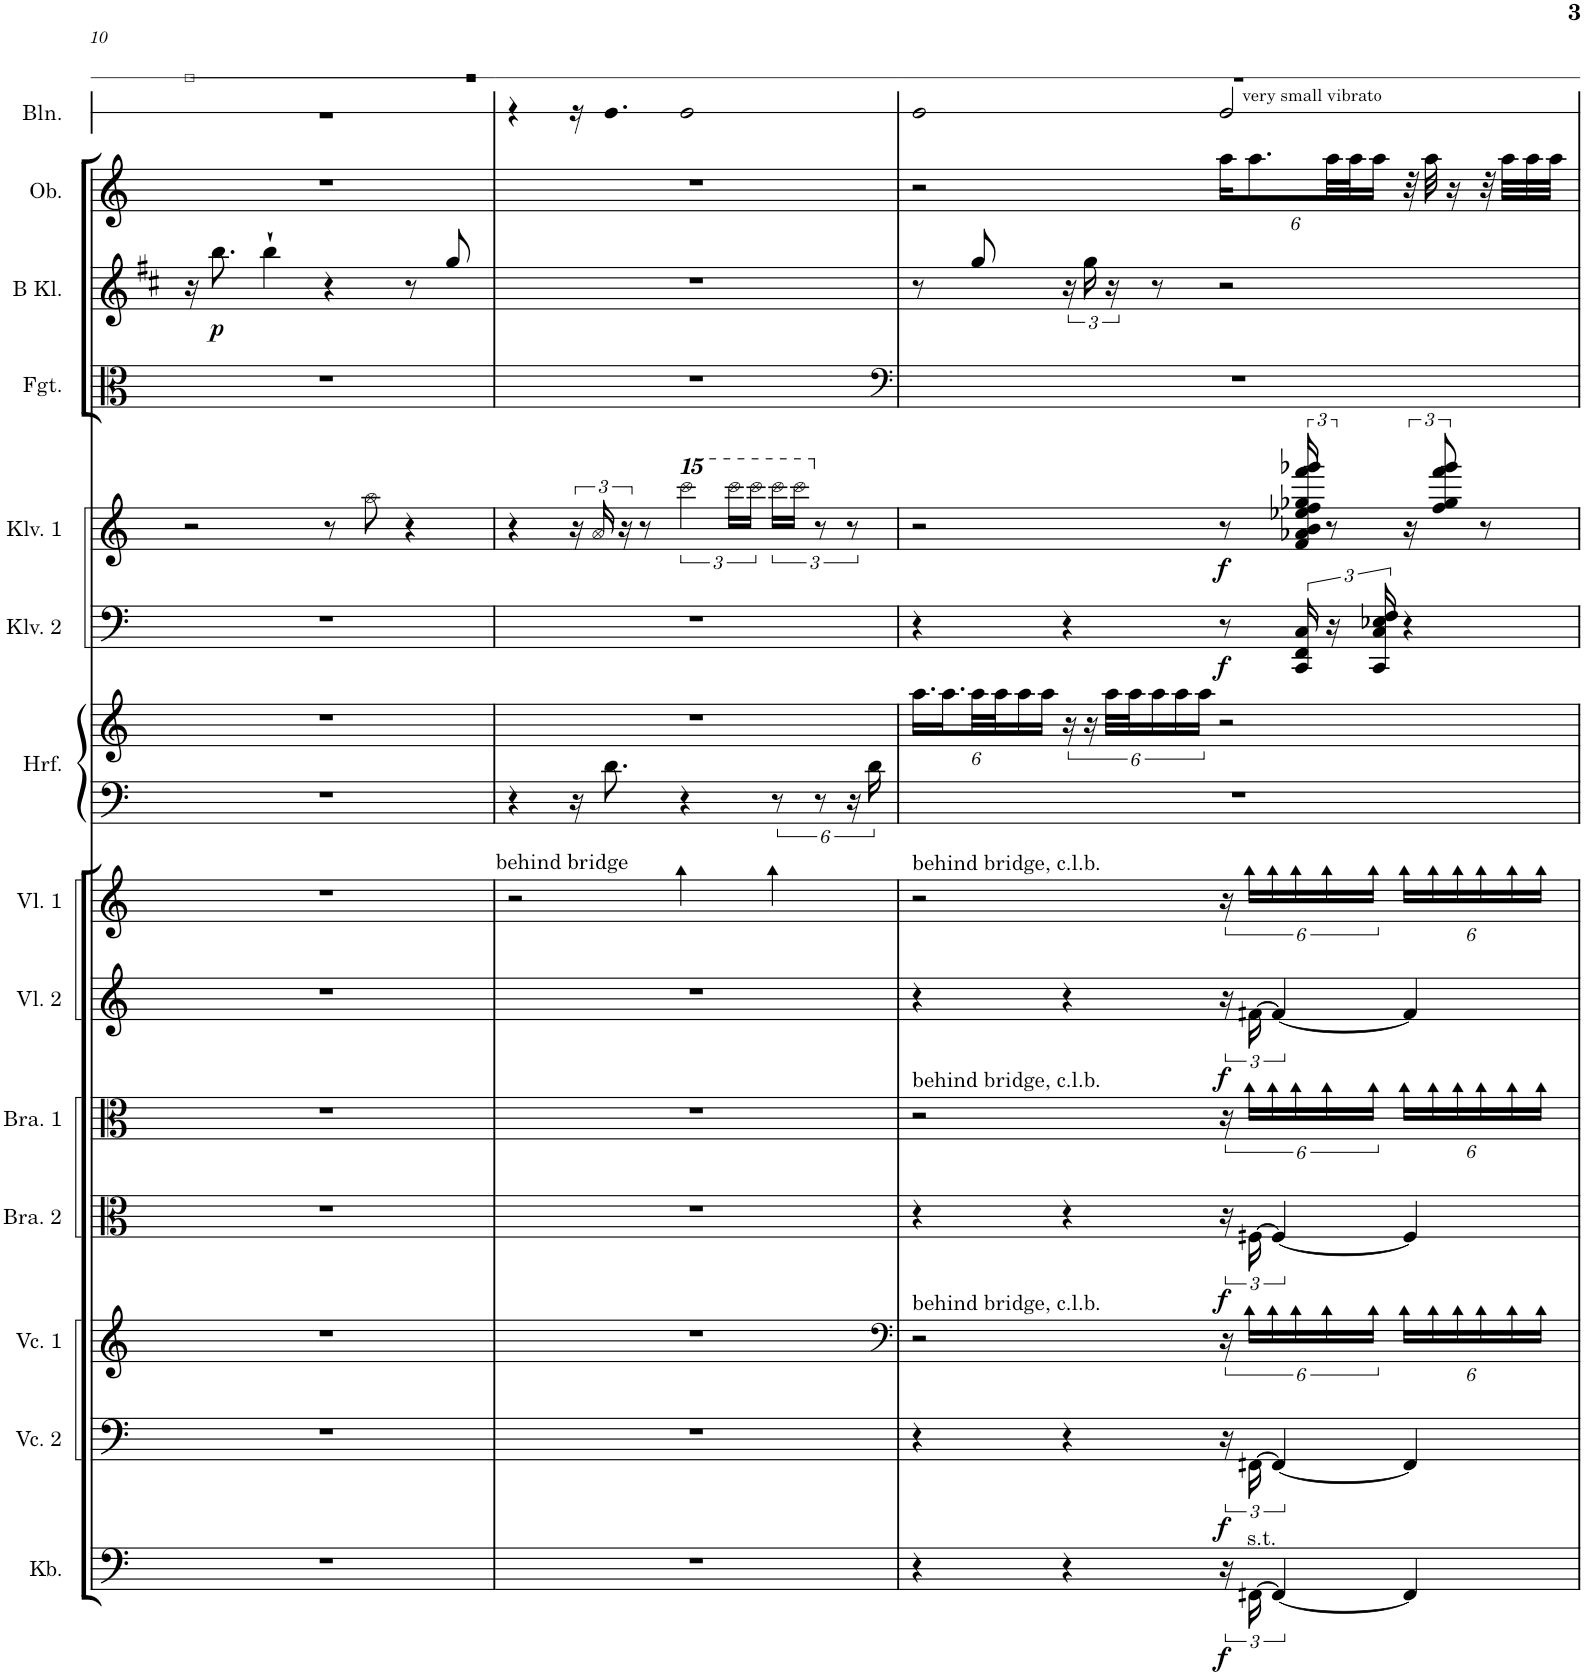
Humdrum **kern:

**kern	**dynam	**kern	**dynam	**kern	**kern	**dynam	**kern	**kern	**dynam	**kern	**kern	**kern	**kern	**kern	**dynam	**kern	**kern	**dynam	**kern	**kern	**kern
*part14	*part14	*part13	*part13	*part12	*part11	*part11	*part10	*part9	*part9	*part8	*part7	*part7	*part6	*part6	*part6	*part5	*part4	*part4	*part3	*part2	*part1
*staff16	*staff16	*staff15	*staff15	*staff14	*staff13	*staff13	*staff12	*staff11	*staff11	*staff10	*staff9	*staff8	*staff7	*staff6	*staff6/7	*staff5	*staff4	*staff4	*staff3	*staff2	*staff1
*I"Kontrabass	*	*I"Violoncello 2	*	*I"Violoncello 1	*I"Bratsche 2	*	*I"Bratsche 1	*I"Violine 2	*	*I"Violine 1	*I"Harfe	*	*I"Klavier 1	*	*	*I"Fagott	*I"Klarinette in B	*	*I"Oboe	*I"Ballon	*I"atmen
*I'Kb.	*	*I'Vc. 2	*	*I'Vc. 1	*I'Bra. 2	*	*I'Bra. 1	*I'Vl. 2	*	*I'Vl. 1	*I'Hrf.	*	*I'Klv. 1	*	*	*I'Fgt.	*	*	*I'Ob.	*I'Bln.	*
!!LO:PB:g=z
*clefF4	*	*clefF4	*	*clefG2	*clefC3	*	*clefC3	*clefG2	*	*clefG2	*clefF4	*clefG2	*clefF4	*clefG2	*	*clefC3	*clefG2	*	*clefG2	*clefG2	*clefG2
*Trd7c12	*	*	*	*	*	*	*	*	*	*	*	*	*	*	*	*	*Trd1c2	*	*	*Trd-7c-12	*
*k[]	*	*k[]	*	*k[]	*k[]	*	*k[]	*k[]	*	*k[]	*k[]	*k[]	*k[]	*k[]	*	*k[]	*k[f#c#]	*	*k[]	*k[]	*k[]
*M4/4	*	*M4/4	*	*M4/4	*M4/4	*	*M4/4	*M4/4	*	*M4/4	*M4/4	*M4/4	*M4/4	*M4/4	*	*M4/4	*M4/4	*	*M4/4	*M4/4	*M4/4
=10	=10	=10	=10	=10	=10	=10	=10	=10	=10	=10	=10	=10	=10	=10	=10	=10	=10	=10	=10	=10	=10
1r	.	1r	.	1r	1r	.	1r	1r	.	1r	1r	1r	1r	2r	.	1r	16r	.	1r	1r	2.ff
!	!	!	!	!	!	!	!	!	!	!	!	!	!	!	!	!	!	!LO:DY:b	!	!	!
.	.	.	.	.	.	.	.	.	.	.	.	.	.	.	.	.	8.bb\	p	.	.	.
.	.	.	.	.	.	.	.	.	.	.	.	.	.	.	.	.	4bb`\	.	.	.	.
.	.	.	.	.	.	.	.	.	.	.	.	.	.	8r	.	.	4r	.	.	.	.
.	.	.	.	.	.	.	.	.	.	.	.	.	.	8aa`\	.	.	.	.	.	.	.
.	.	.	.	.	.	.	.	.	.	.	.	.	.	4r	.	.	8r	.	.	.	8.ffL
.	.	.	.	.	.	.	.	.	.	.	.	.	.	.	.	.	8gg/	.	.	.	.
.	.	.	.	.	.	.	.	.	.	.	.	.	.	.	.	.	.	.	.	.	16ffJk
=11-	=11-	=11-	=11-	=11-	=11-	=11-	=11-	=11-	=11-	=11-	=11-	=11-	=11-	=11-	=11-	=11-	=11-	=11-	=11-	=11-	=11-
!	!	!	!	!	!	!	!	!	!	!LO:TX:a:t=behind bridge	!	!	!	!	!	!	!	!	!	!	!
1r	.	1r	.	1r	1r	.	1r	1r	.	2r	4r	1r	1r	4r	.	1r	1r	.	1r	4r	1ff
.	.	.	.	.	.	.	.	.	.	.	16r	.	.	24r	.	.	.	.	.	16r	.
.	.	.	.	.	.	.	.	.	.	.	.	.	.	24a/	.	.	.	.	.	.	.
.	.	.	.	.	.	.	.	.	.	.	8.d\	.	.	.	.	.	.	.	.	[8.ff	.
.	.	.	.	.	.	.	.	.	.	.	.	.	.	24r	.	.	.	.	.	.	.
.	.	.	.	.	.	.	.	.	.	.	.	.	.	8r	.	.	.	.	.	.	.
*	*	*	*	*	*	*	*	*	*	*	*	*	*	*15ma	*	*	*	*	*	*	*
.	.	.	.	.	.	.	.	.	.	4aaaa\	4r	.	.	6ccccc\	.	.	.	.	.	2ff_	.
.	.	.	.	.	.	.	.	.	.	.	.	.	.	24ccccc\LL	.	.	.	.	.	.	.
.	.	.	.	.	.	.	.	.	.	.	.	.	.	24ccccc\JJ	.	.	.	.	.	.	.
.	.	.	.	.	.	.	.	.	.	4aaaa\	12r	.	.	24ccccc\LL	.	.	.	.	.	.	.
.	.	.	.	.	.	.	.	.	.	.	.	.	.	24ccccc\JJ	.	.	.	.	.	.	.
*	*	*	*	*	*	*	*	*	*	*	*	*	*	*X15ma	*	*	*	*	*	*	*
.	.	.	.	.	.	.	.	.	.	.	12r	.	.	12r	.	.	.	.	.	.	.
.	.	.	.	.	.	.	.	.	.	.	24r	.	.	12r	.	.	.	.	.	.	.
.	.	.	.	.	.	.	.	.	.	.	24d\	.	.	.	.	.	.	.	.	.	.
=12-	=12-	=12-	=12-	=12-	=12-	=12-	=12-	=12-	=12-	=12-	=12-	=12-	=12-	=12-	=12-	=12-	=12-	=12-	=12-	=12-	=12-
*	*	*	*	*clefF4	*	*	*	*	*	*	*	*	*	*	*	*clefF4	*	*	*	*	*
*	*	*	*	*	*	*	*	*	*	*	*	*Xbrackettup	*	*	*	*	*	*	*	*	*
!	!	!	!	!	!	!	!	!	!	!LO:TX:a:t=behind bridge, c.l.b.	!	!	!	!	!	!	!	!	!	!	!
!	!	!	!	!	!	!	!LO:TX:a:t=behind bridge, c.l.b.	!	!	!	!	!	!	!	!	!	!	!	!	!	!
!	!	!	!	!LO:TX:a:t=behind bridge, c.l.b.	!	!	!	!	!	!	!	!	!	!	!	!	!	!	!	!	!
4r	.	4r	.	2r	4r	.	2r	4r	.	2r	1r	24.aa\LL	4r	2r	.	1r	8r	.	2r	2ff_	1r
.	.	.	.	.	.	.	.	.	.	.	.	24.aa\	.	.	.	.	.	.	.	.	.
.	.	.	.	.	.	.	.	.	.	.	.	48aa\L	.	.	.	.	8gg/	.	.	.	.
.	.	.	.	.	.	.	.	.	.	.	.	48aa\J	.	.	.	.	.	.	.	.	.
.	.	.	.	.	.	.	.	.	.	.	.	24aa\	.	.	.	.	.	.	.	.	.
.	.	.	.	.	.	.	.	.	.	.	.	24aa\JJ	.	.	.	.	.	.	.	.	.
*	*	*	*	*	*	*	*	*	*	*	*	*brackettup	*	*	*	*	*	*	*	*	*
4r	.	4r	.	.	4r	.	.	4r	.	.	.	24r	4r	.	.	.	24r	.	.	.	.
.	.	.	.	.	.	.	.	.	.	.	.	24r	.	.	.	.	24gg\	.	.	.	.
.	.	.	.	.	.	.	.	.	.	.	.	48aa\LLL	.	.	.	.	24r	.	.	.	.
.	.	.	.	.	.	.	.	.	.	.	.	48aa\J	.	.	.	.	.	.	.	.	.
.	.	.	.	.	.	.	.	.	.	.	.	24aa\	.	.	.	.	8r	.	.	.	.
.	.	.	.	.	.	.	.	.	.	.	.	24aa\	.	.	.	.	.	.	.	.	.
.	.	.	.	.	.	.	.	.	.	.	.	24aa\JJ	.	.	.	.	.	.	.	.	.
*	*	*	*	*	*	*	*	*	*	*	*	*	*	*	*	*	*	*	*Xbrackettup	*	*
!	!	!	!	!	!	!	!	!	!	!	!	!	!	!	!	!	!	!	!	!LO:TX:a:t=very small vibrato	!
!	!LO:DY:b	!	!LO:DY:b	!	!	!LO:DY:b	!	!	!LO:DY:b	!	!	!	!	!	!LO:DY:b=2	!	!	!	!	!	!
!	!	!	!	!	!	!	!	!	!	!	!	!	!	!	!LO:DY:n=1:b	!	!	!	!	!	!
24r	f	24r	f	24r	24r	f	24r	24r	f	24r	.	2r	8r	8r	f f	.	2r	.	24aa\KL	2ff/_	.
!LO:TX:a:t=s.t.	!	!	!	!	!	!	!	!	!	!	!	!	!	!	!	!	!	!	!	!	!
[24FFn\	.	[24FFn\	.	24c\LL	[24Fn\	.	24b\LL	[24fn\	.	24aa`\LL	.	.	.	.	.	.	.	.	12.aa\	.	.
6FFn/_	.	6FFn/_	.	24c\	6Fn/_	.	24b\	6fn/_	.	24aa`\	.	.	.	.	.	.	.	.	.	.	.
.	.	.	.	24c\	.	.	24b\	.	.	24aa`\	.	.	24CC/ 24FF/ 24C/	24f/ 24a-X/ 24b/ 24ee-X/ 24ff/ 24gg-X/ 24fff/ 24ggg-X/	.	.	.	.	.	.	.
.	.	.	.	24c\	.	.	24b\	.	.	24aa`\	.	.	24r	8r	.	.	.	.	48aa\LL	.	.
.	.	.	.	.	.	.	.	.	.	.	.	.	.	.	.	.	.	.	48aa\J	.	.
.	.	.	.	24c\JJ	.	.	24b\JJ	.	.	24aa`\JJ	.	.	24CC/ 24C/ 24E-X/ 24F/	.	.	.	.	.	24aa\JJ	.	.
*	*	*	*	*Xbrackettup	*	*	*Xbrackettup	*	*	*Xbrackettup	*	*	*	*	*	*	*	*	*	*	*
4FFn/]	.	4FFn/]	.	24c\LL	4Fn/]	.	24b\LL	4fn/]	.	24aa`\LL	.	.	4r	.	.	.	.	.	32r	.	.
.	.	.	.	.	.	.	.	.	.	.	.	.	.	.	.	.	.	.	32aa\	.	.
.	.	.	.	24c\	.	.	24b\	.	.	24aa`\	.	.	.	12ff/ 12gg-/ 12fff/ 12ggg-/	.	.	.	.	.	.	.
.	.	.	.	.	.	.	.	.	.	.	.	.	.	.	.	.	.	.	16r	.	.
.	.	.	.	24c\	.	.	24b\	.	.	24aa`\	.	.	.	.	.	.	.	.	.	.	.
.	.	.	.	24c\	.	.	24b\	.	.	24aa`\	.	.	.	8r	.	.	.	.	32r	.	.
.	.	.	.	.	.	.	.	.	.	.	.	.	.	.	.	.	.	.	32aa\LLL	.	.
.	.	.	.	24c\	.	.	24b\	.	.	24aa`\	.	.	.	.	.	.	.	.	.	.	.
.	.	.	.	.	.	.	.	.	.	.	.	.	.	.	.	.	.	.	32aa\	.	.
.	.	.	.	24c\JJ	.	.	24b\JJ	.	.	24aa`\JJ	.	.	.	.	.	.	.	.	.	.	.
.	.	.	.	.	.	.	.	.	.	.	.	.	.	.	.	.	.	.	32aa\JJJ	.	.
=-	=-	=-	=-	=-	=-	=-	=-	=-	=-	=-	=-	=-	=-	=-	=-	=-	=-	=-	=-	=-	=-
*-	*-	*-	*-	*-	*-	*-	*-	*-	*-	*-	*-	*-	*-	*-	*-	*-	*-	*-	*-	*-	*-
